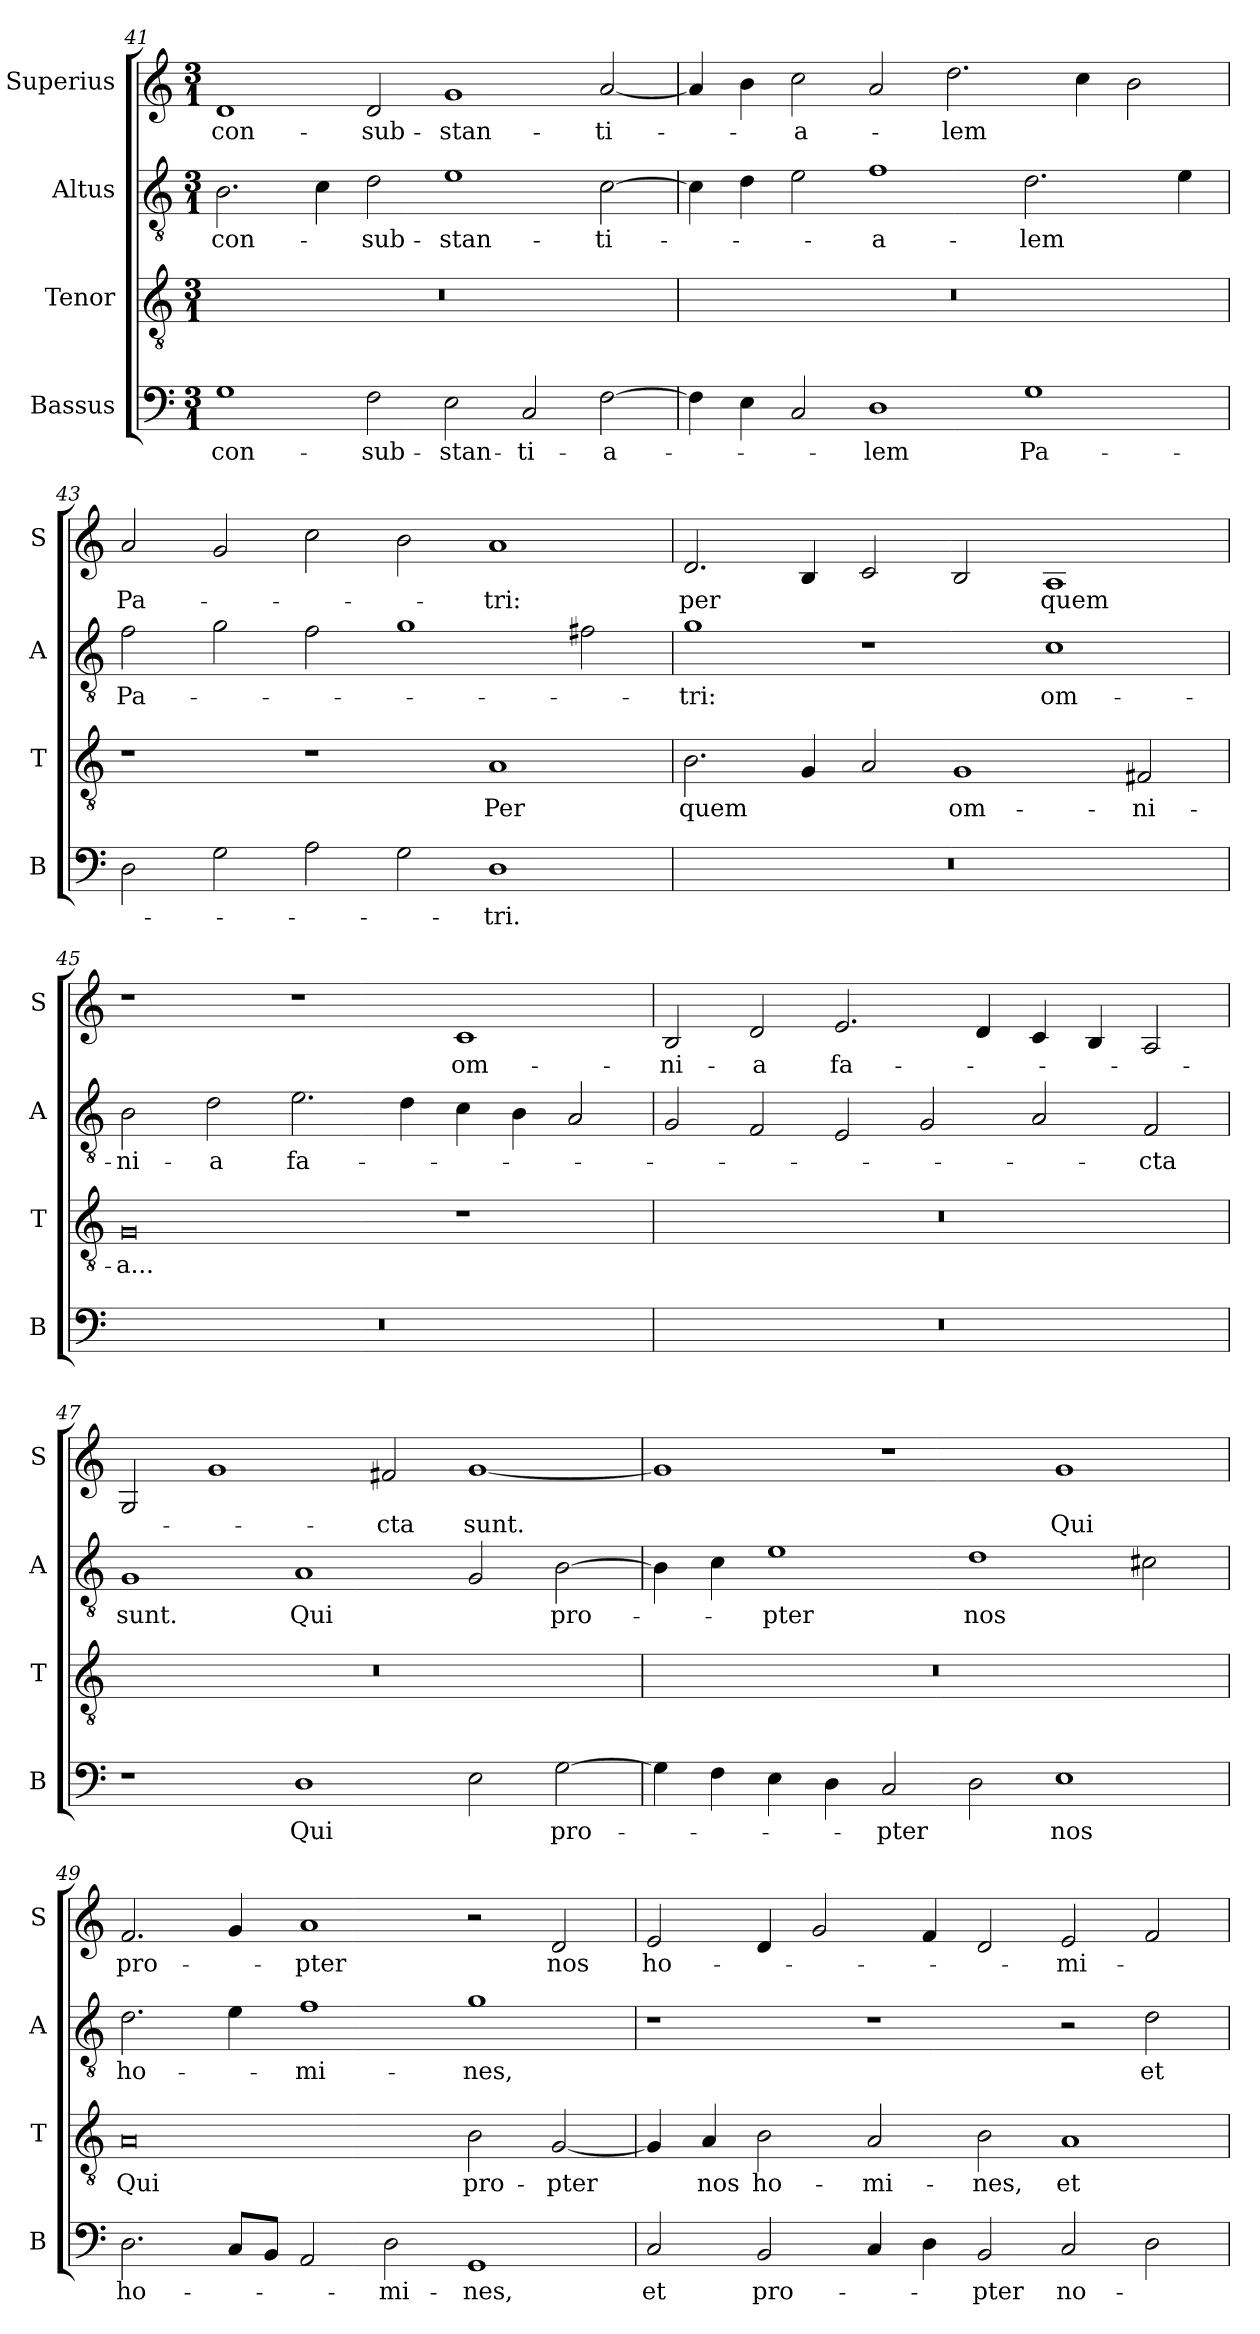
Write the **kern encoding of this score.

**kern	**text	**kern	**text	**kern	**text	**kern	**text
*part4	*part4	*part3	*part3	*part2	*part2	*part1	*part1
*staff4	*staff4	*staff3	*staff3	*staff2	*staff2	*staff1	*staff1
*I"Bassus	*	*I"Tenor	*	*I"Altus	*	*I"Superius	*
*I'B	*	*I'T	*	*I'A	*	*I'S	*
*clefF4	*	*clefGv2	*	*clefGv2	*	*clefG2	*
*k[]	*	*k[]	*	*k[]	*	*k[]	*
*M3/1	*	*M3/1	*	*M3/1	*	*M3/1	*
=41	=41	=41	=41	=41	=41	=41	=41
!	!LO:LY:i	!	!	!	!LO:LY:i	!	!
1G	con-	0.r	.	2.B	con-	1d	con-
.	.	.	.	4c	.	.	.
!	!LO:LY:i	!	!	!	!LO:LY:i	!	!
2F	-sub-	.	.	2d	-sub-	2d	-sub-
!	!LO:LY:i	!	!	!	!LO:LY:i	!	!
2E	-stan-	.	.	1e	-stan-	1g	-stan-
!	!LO:LY:i	!	!	!	!	!	!
2C	-ti-	.	.	.	.	.	.
!	!LO:LY:i	!	!	!	!LO:LY:i	!	!
[2F	-a-	.	.	[2c	-ti-	[2a	-ti-
=42	=42	=42	=42	=42	=42	=42	=42
4F]	.	0.r	.	4c]	.	4a]	.
4E	.	.	.	4d	.	4b	.
2C	.	.	.	2e	.	2cc	-a-
!	!LO:LY:i	!	!	!	!LO:LY:i	!	!
1D	-lem	.	.	1f	-a-	2a	.
.	.	.	.	.	.	2.dd	-lem
!	!LO:LY:i	!	!	!	!LO:LY:i	!	!
1G	Pa-	.	.	2.d	-lem	.	.
.	.	.	.	.	.	4cc	.
.	.	.	.	.	.	2b	.
.	.	.	.	4e	.	.	.
=43	=43	=43	=43	=43	=43	=43	=43
!	!	!	!	!	!LO:LY:i	!	!
2D	.	1r	.	2f	Pa-	2a	Pa-
2G	.	.	.	2g	.	2g	.
2A	.	1r	.	2f	.	2cc	.
2G	.	.	.	1g	.	2b	.
!	!LO:LY:i	!	!	!	!	!	!
1D	-tri.	1A	Per	.	.	1a	-tri:
.	.	.	.	2f#X	.	.	.
=44	=44	=44	=44	=44	=44	=44	=44
!	!	!	!	!	!LO:LY:i	!	!
0.r	.	2.B	quem	1g	-tri:	2.d	per
.	.	4G	.	.	.	4B	.
.	.	2A	.	1r	.	2c	.
.	.	1G	om-	.	.	2B	.
.	.	.	.	1c	om-	1A	quem
.	.	2F#X	-ni-	.	.	.	.
=45	=45	=45	=45	=45	=45	=45	=45
0.r	.	0G	-a...	2B	-ni-	1r	.
.	.	.	.	2d	-a	.	.
.	.	.	.	2.e	fa-	1r	.
.	.	.	.	4d	.	.	.
.	.	1r	.	4c	.	1c	om-
.	.	.	.	4B	.	.	.
.	.	.	.	2A	.	.	.
=46	=46	=46	=46	=46	=46	=46	=46
0.r	.	0.r	.	2G	.	2B	-ni-
.	.	.	.	2F	.	2d	-a
.	.	.	.	2E	.	2.e	fa-
.	.	.	.	2G	.	.	.
.	.	.	.	.	.	4d	.
.	.	.	.	2A	.	4c	.
.	.	.	.	.	.	4B	.
.	.	.	.	2F	-cta	2A	.
=47	=47	=47	=47	=47	=47	=47	=47
1r	.	0.r	.	1G	sunt.	2G	.
.	.	.	.	.	.	1g	.
1D	Qui	.	.	1A	Qui	.	.
.	.	.	.	.	.	2f#X	-cta
2E	.	.	.	2G	.	[1g	sunt.
[2G	pro-	.	.	[2B	pro-	.	.
=48	=48	=48	=48	=48	=48	=48	=48
4G]	.	0.r	.	4B]	.	1g]	.
4F	.	.	.	4c	.	.	.
4E	.	.	.	1e	-pter	.	.
4D	.	.	.	.	.	.	.
2C	-pter	.	.	.	.	1r	.
2D	.	.	.	1d	nos	.	.
1E	nos	.	.	.	.	1g	Qui
.	.	.	.	2c#X	.	.	.
=49	=49	=49	=49	=49	=49	=49	=49
2.D	ho-	0A	Qui	2.d	ho-	2.f	pro-
8CL	.	.	.	4e	.	4g	.
8BBJ	.	.	.	.	.	.	.
2AA	.	.	.	1f	-mi-	1a	-pter
2D	-mi-	.	.	.	.	.	.
1GG	-nes,	2B	pro-	1g	-nes,	2r	.
.	.	[2G	-pter	.	.	2d	nos
=50	=50	=50	=50	=50	=50	=50	=50
!	!LO:LY:i	!	!	!	!	!	!
2C	et	4G]	.	1r	.	2e	ho-
.	.	4A	nos	.	.	.	.
!	!LO:LY:i	!	!	!	!	!	!
2BB	pro-	2B	ho-	.	.	4d	.
.	.	.	.	.	.	2g	.
4C	.	2A	-mi-	1r	.	.	.
4D	.	.	.	.	.	4f	.
!	!LO:LY:i	!	!	!	!	!	!
2BB	-pter	2B	-nes,	.	.	2d	.
!	!LO:LY:i	!	!	!	!	!	!
2C	no-	1A	et	2r	.	2e	-mi-
2D	.	.	.	2d	et	2f	.
=	=	=	=	=	=	=	=
*-	*-	*-	*-	*-	*-	*-	*-
